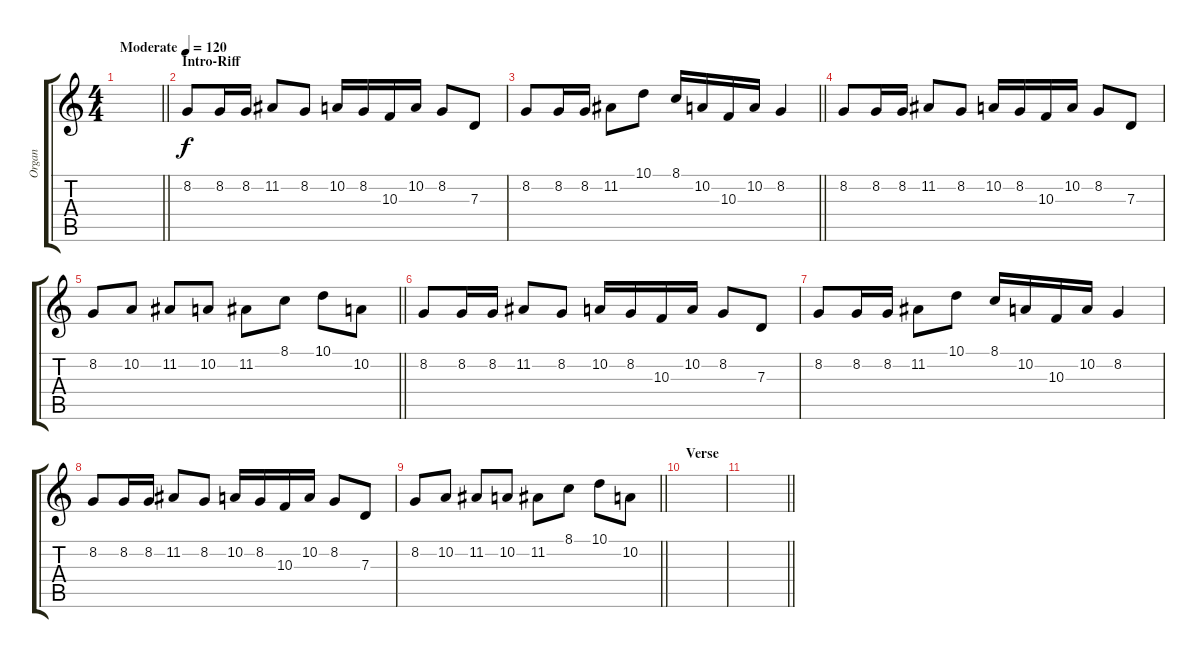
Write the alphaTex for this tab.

\track ("Organ" "Organ") {instrument harmonica}
\staff {score tabs}
\tuning (E4 B3 G3 D3 A2 E2) {hide}
\ts (4 4)
\tempo (120 "Moderate")
\clef g2
\barLineRight lightlight
\ks c
|
\section ("" "Intro-Riff")
8.2.8 8.2.16 8.2.16 11.2.8 8.2.8 10.2.16 8.2.16 10.3.16 10.2.16 8.2.8 7.3.8 |
\barLineRight lightlight
8.2.8 8.2.16 8.2.16 11.2.8 10.1.8 8.1.16 10.2.16 10.3.16 10.2.16 8.2.4 |
8.2.8 8.2.16 8.2.16 11.2.8 8.2.8 10.2.16 8.2.16 10.3.16 10.2.16 8.2.8 7.3.8 |
\barLineRight lightlight
8.2.8 10.2.8 11.2.8 10.2.8 11.2.8 8.1.8 10.1.8 10.2.8 |
8.2.8 8.2.16 8.2.16 11.2.8 8.2.8 10.2.16 8.2.16 10.3.16 10.2.16 8.2.8 7.3.8 |
8.2.8 8.2.16 8.2.16 11.2.8 10.1.8 8.1.16 10.2.16 10.3.16 10.2.16 8.2.4 |
8.2.8 8.2.16 8.2.16 11.2.8 8.2.8 10.2.16 8.2.16 10.3.16 10.2.16 8.2.8 7.3.8 |
\barLineRight lightlight
8.2.8 10.2.8 11.2.8 10.2.8 11.2.8 8.1.8 10.1.8 10.2.8 |
\section ("" "Verse")
|
\barLineRight lightlight
